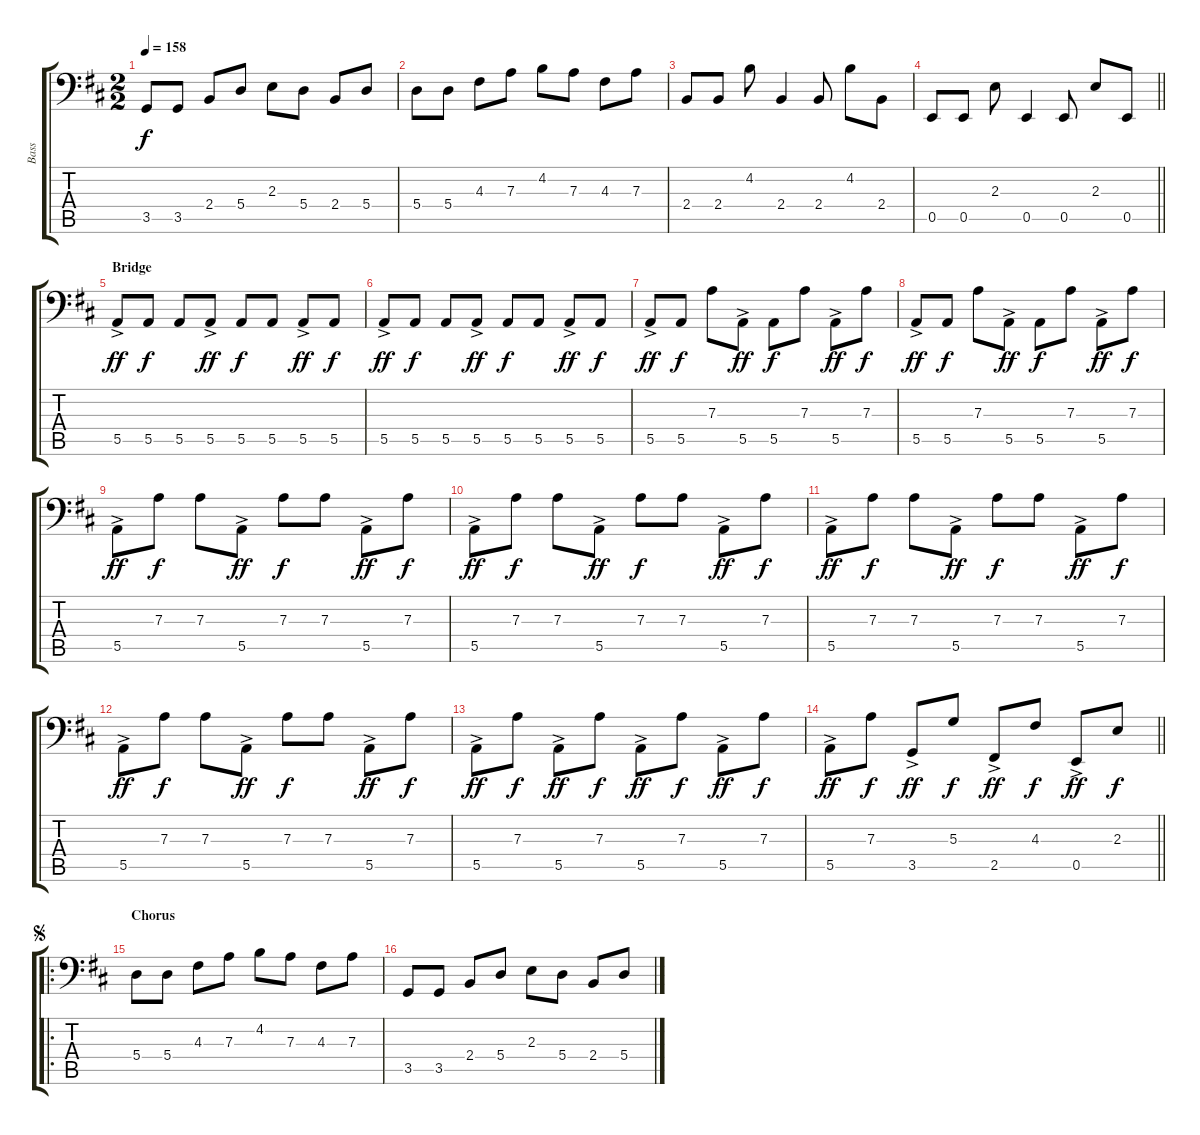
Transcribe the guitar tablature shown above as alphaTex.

\track ("Bass" "Bass") {instrument electricbassfinger}
\staff {score tabs}
\tuning (C3 G2 D2 A1 E1 B0) {hide}
\ts (2 2)
\tempo 158
\clef f4
\ks d
3.5.8{dy f} 3.5.8 2.4.8 5.4.8 2.3.8 5.4.8 2.4.8 5.4.8 |
5.4.8 5.4.8 4.3.8 7.3.8 4.2.8 7.3.8 4.3.8 7.3.8 |
2.4.8 2.4.8 4.2.8 2.4.4 2.4.8 4.2.8 2.4.8 |
\barLineRight lightlight
0.5.8 0.5.8 2.3.8 0.5.4 0.5.8 2.3.8 0.5.8 |
\section ("" "Bridge")
5.5{ac}.8{dy ff} 5.5.8{dy f} 5.5.8 5.5{ac}.8{dy ff} 5.5.8{dy f} 5.5.8 5.5{ac}.8{dy ff} 5.5.8{dy f} |
5.5{ac}.8{dy ff} 5.5.8{dy f} 5.5.8 5.5{ac}.8{dy ff} 5.5.8{dy f} 5.5.8 5.5{ac}.8{dy ff} 5.5.8{dy f} |
5.5{ac}.8{dy ff} 5.5.8{dy f} 7.3.8 5.5{ac}.8{dy ff} 5.5.8{dy f} 7.3.8 5.5{ac}.8{dy ff} 7.3.8{dy f} |
5.5{ac}.8{dy ff} 5.5.8{dy f} 7.3.8 5.5{ac}.8{dy ff} 5.5.8{dy f} 7.3.8 5.5{ac}.8{dy ff} 7.3.8{dy f} |
5.5{ac}.8{dy ff} 7.3.8{dy f} 7.3.8 5.5{ac}.8{dy ff} 7.3.8{dy f} 7.3.8 5.5{ac}.8{dy ff} 7.3.8{dy f} |
5.5{ac}.8{dy ff} 7.3.8{dy f} 7.3.8 5.5{ac}.8{dy ff} 7.3.8{dy f} 7.3.8 5.5{ac}.8{dy ff} 7.3.8{dy f} |
5.5{ac}.8{dy ff} 7.3.8{dy f} 7.3.8 5.5{ac}.8{dy ff} 7.3.8{dy f} 7.3.8 5.5{ac}.8{dy ff} 7.3.8{dy f} |
5.5{ac}.8{dy ff} 7.3.8{dy f} 7.3.8 5.5{ac}.8{dy ff} 7.3.8{dy f} 7.3.8 5.5{ac}.8{dy ff} 7.3.8{dy f} |
5.5{ac}.8{dy ff} 7.3.8{dy f} 5.5{ac}.8{dy ff} 7.3.8{dy f} 5.5{ac}.8{dy ff} 7.3.8{dy f} 5.5{ac}.8{dy ff} 7.3.8{dy f} |
\barLineRight lightlight
5.5{ac}.8{dy ff} 7.3.8{dy f} 3.5{ac}.8{dy ff} 5.3.8{dy f} 2.5{ac}.8{dy ff} 4.3.8{dy f} 0.5{ac}.8{dy ff} 2.3.8{dy f} |
\ro
\section ("" "Chorus")
\jump segno
5.4.8 5.4.8 4.3.8 7.3.8 4.2.8 7.3.8 4.3.8 7.3.8 |
3.5.8 3.5.8 2.4.8 5.4.8 2.3.8 5.4.8 2.4.8 5.4.8
